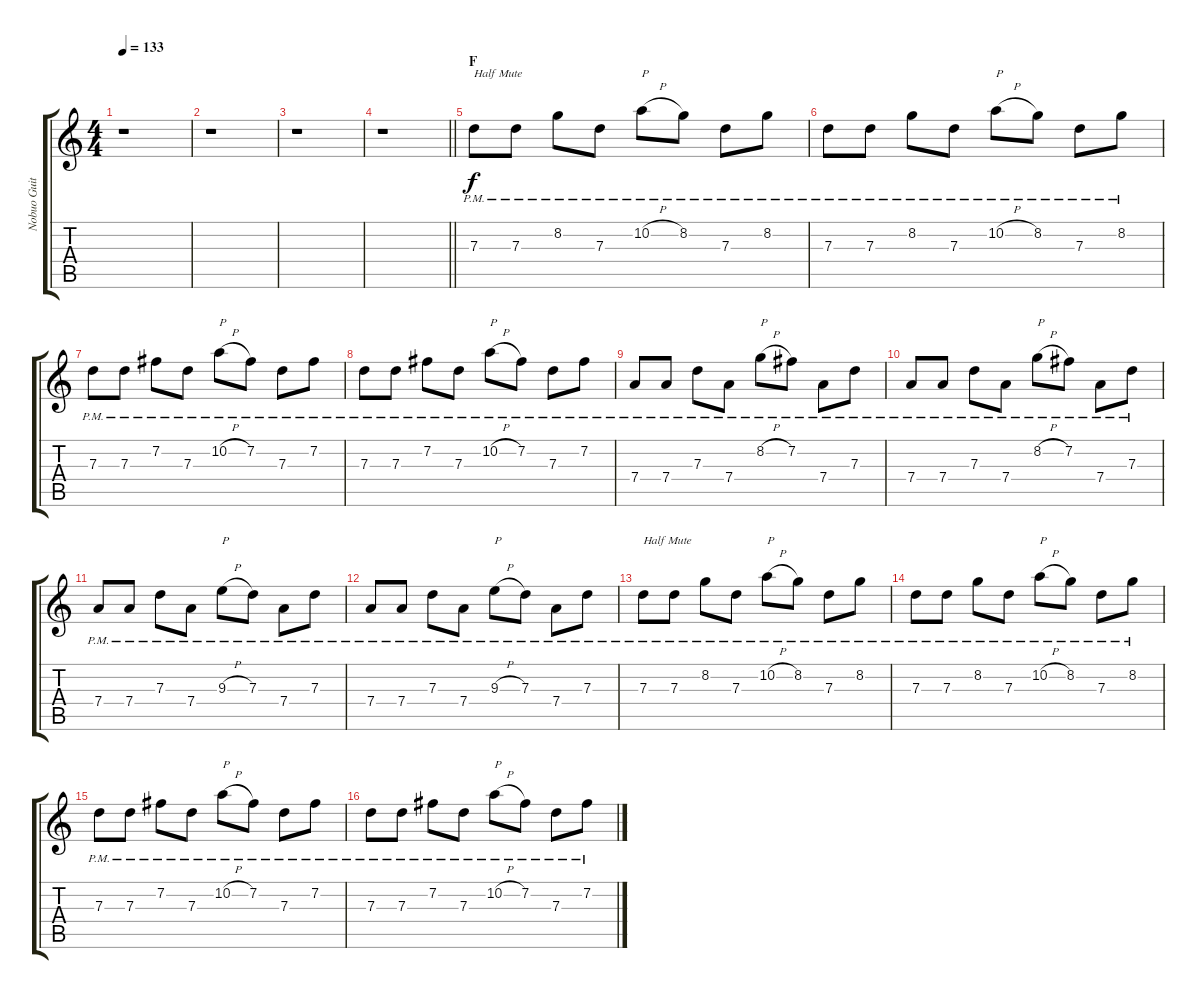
\track ("Nobuo Guitar III" "Nobuo Guit") {instrument electricguitarjazz}
\staff {score tabs}
\tuning (E4 B3 G3 D3 A2 E2) {hide}
\ts (4 4)
\tempo 133
\clef g2
\ks c
r.1{dy f} |
r.1 |
r.1 |
\barLineRight lightlight
r.1 |
\section ("" "F")
7.3{pm}.8{txt "Half Mute"} 7.3{pm}.8 8.2{pm}.8 7.3{pm}.8 10.2{h pm}.8{txt "P"} 8.2{pm}.8 7.3{pm}.8 8.2{pm}.8 |
7.3{pm}.8 7.3{pm}.8 8.2{pm}.8 7.3{pm}.8 10.2{h pm}.8{txt "P"} 8.2{pm}.8 7.3{pm}.8 8.2{pm}.8 |
7.3{pm}.8 7.3{pm}.8 7.2{pm}.8 7.3{pm}.8 10.2{h pm}.8{txt "P"} 7.2{pm}.8 7.3{pm}.8 7.2{pm}.8 |
7.3{pm}.8 7.3{pm}.8 7.2{pm}.8 7.3{pm}.8 10.2{h pm}.8{txt "P"} 7.2{pm}.8 7.3{pm}.8 7.2{pm}.8 |
7.4{pm}.8 7.4{pm}.8 7.3{pm}.8 7.4{pm}.8 8.2{h pm}.8{txt "P"} 7.2{pm}.8 7.4{pm}.8 7.3{pm}.8 |
7.4{pm}.8 7.4{pm}.8 7.3{pm}.8 7.4{pm}.8 8.2{h pm}.8{txt "P"} 7.2{pm}.8 7.4{pm}.8 7.3{pm}.8 |
7.4{pm}.8 7.4{pm}.8 7.3{pm}.8 7.4{pm}.8 9.3{h pm}.8{txt "P"} 7.3{pm}.8 7.4{pm}.8 7.3{pm}.8 |
7.4{pm}.8 7.4{pm}.8 7.3{pm}.8 7.4{pm}.8 9.3{h pm}.8{txt "P"} 7.3{pm}.8 7.4{pm}.8 7.3{pm}.8 |
7.3{pm}.8{txt "Half Mute"} 7.3{pm}.8 8.2{pm}.8 7.3{pm}.8 10.2{h pm}.8{txt "P"} 8.2{pm}.8 7.3{pm}.8 8.2{pm}.8 |
7.3{pm}.8 7.3{pm}.8 8.2{pm}.8 7.3{pm}.8 10.2{h pm}.8{txt "P"} 8.2{pm}.8 7.3{pm}.8 8.2{pm}.8 |
7.3{pm}.8 7.3{pm}.8 7.2{pm}.8 7.3{pm}.8 10.2{h pm}.8{txt "P"} 7.2{pm}.8 7.3{pm}.8 7.2{pm}.8 |
7.3{pm}.8 7.3{pm}.8 7.2{pm}.8 7.3{pm}.8 10.2{h pm}.8{txt "P"} 7.2{pm}.8 7.3{pm}.8 7.2{pm}.8
